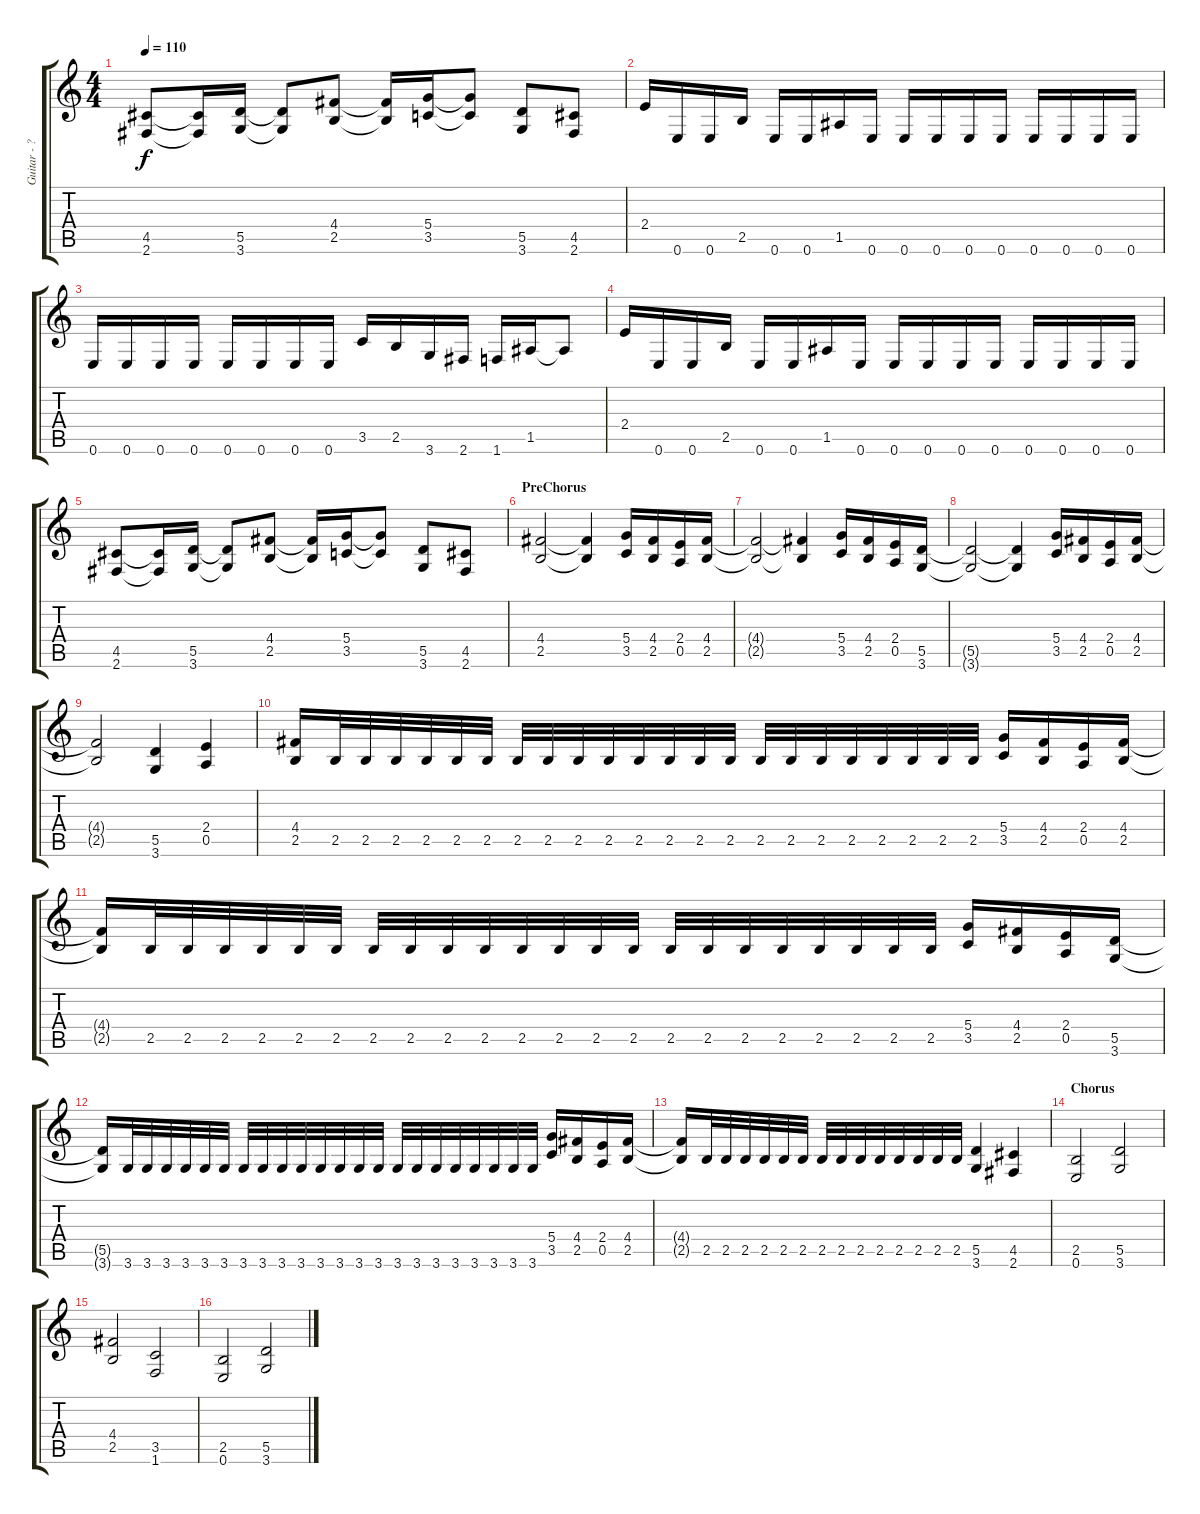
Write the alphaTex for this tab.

\track ("Guitar - ???" "Guitar - ?") {instrument distortionguitar}
\staff {score tabs}
\tuning (E4 B3 G3 D3 A2 E2) {hide}
\ts (4 4)
\tempo 110
\clef g2
\ks c
(4.5 2.6).8{dy f} (4.5{t} 2.6{t}).16 (5.5 3.6).16 (5.5{t} 3.6{t}).8 (4.4 2.5).8 (4.4{t} 2.5{t}).16 (5.4 3.5).16 (5.4{t} 3.5{t}).8 (5.5 3.6).8 (4.5 2.6).8 |
2.4.16 0.6.16 0.6.16 2.5.16 0.6.16 0.6.16 1.5.16 0.6.16 0.6.16 0.6.16 0.6.16 0.6.16 0.6.16 0.6.16 0.6.16 0.6.16 |
0.6.16 0.6.16 0.6.16 0.6.16 0.6.16 0.6.16 0.6.16 0.6.16 3.5.16 2.5.16 3.6.16 2.6.16 1.6.16 1.5.16 1.5{t}.8 |
2.4.16 0.6.16 0.6.16 2.5.16 0.6.16 0.6.16 1.5.16 0.6.16 0.6.16 0.6.16 0.6.16 0.6.16 0.6.16 0.6.16 0.6.16 0.6.16 |
(4.5 2.6).8 (4.5{t} 2.6{t}).16 (5.5 3.6).16 (5.5{t} 3.6{t}).8 (4.4 2.5).8 (4.4{t} 2.5{t}).16 (5.4 3.5).16 (5.4{t} 3.5{t}).8 (5.5 3.6).8 (4.5 2.6).8 |
\section ("" "PreChorus")
(4.4 2.5).2 (4.4{t} 2.5{t}).4 (5.4 3.5).16 (4.4 2.5).16 (2.4 0.5).16 (4.4 2.5).16 |
(4.4{t} 2.5{t}).2 (4.4{t} 2.5{t}).4 (5.4 3.5).16 (4.4 2.5).16 (2.4 0.5).16 (5.5 3.6).16 |
(5.5{t} 3.6{t}).2 (5.5{t} 3.6{t}).4 (5.4 3.5).16 (4.4 2.5).16 (2.4 0.5).16 (4.4 2.5).16 |
(4.4{t} 2.5{t}).2 (5.5 3.6).4 (2.4 0.5).4 |
(4.4 2.5).16 2.5.32 2.5.32 2.5.32 2.5.32 2.5.32 2.5.32 2.5.32 2.5.32 2.5.32 2.5.32 2.5.32 2.5.32 2.5.32 2.5.32 2.5.32 2.5.32 2.5.32 2.5.32 2.5.32 2.5.32 2.5.32 2.5.32 (5.4 3.5).16 (4.4 2.5).16 (2.4 0.5).16 (4.4 2.5).16 |
(4.4{t} 2.5{t}).16 2.5.32 2.5.32 2.5.32 2.5.32 2.5.32 2.5.32 2.5.32 2.5.32 2.5.32 2.5.32 2.5.32 2.5.32 2.5.32 2.5.32 2.5.32 2.5.32 2.5.32 2.5.32 2.5.32 2.5.32 2.5.32 2.5.32 (5.4 3.5).16 (4.4 2.5).16 (2.4 0.5).16 (5.5 3.6).16 |
(5.5{t} 3.6{t}).16 3.6.32 3.6.32 3.6.32 3.6.32 3.6.32 3.6.32 3.6.32 3.6.32 3.6.32 3.6.32 3.6.32 3.6.32 3.6.32 3.6.32 3.6.32 3.6.32 3.6.32 3.6.32 3.6.32 3.6.32 3.6.32 3.6.32 (5.4 3.5).16 (4.4 2.5).16 (2.4 0.5).16 (4.4 2.5).16 |
(4.4{t} 2.5{t}).16 2.5.32 2.5.32 2.5.32 2.5.32 2.5.32 2.5.32 2.5.32 2.5.32 2.5.32 2.5.32 2.5.32 2.5.32 2.5.32 2.5.32 (5.5 3.6).4 (4.5 2.6).4 |
\section ("" "Chorus")
(2.5 0.6).2 (5.5 3.6).2 |
(4.4 2.5).2 (3.5 1.6).2 |
(2.5 0.6).2 (5.5 3.6).2
